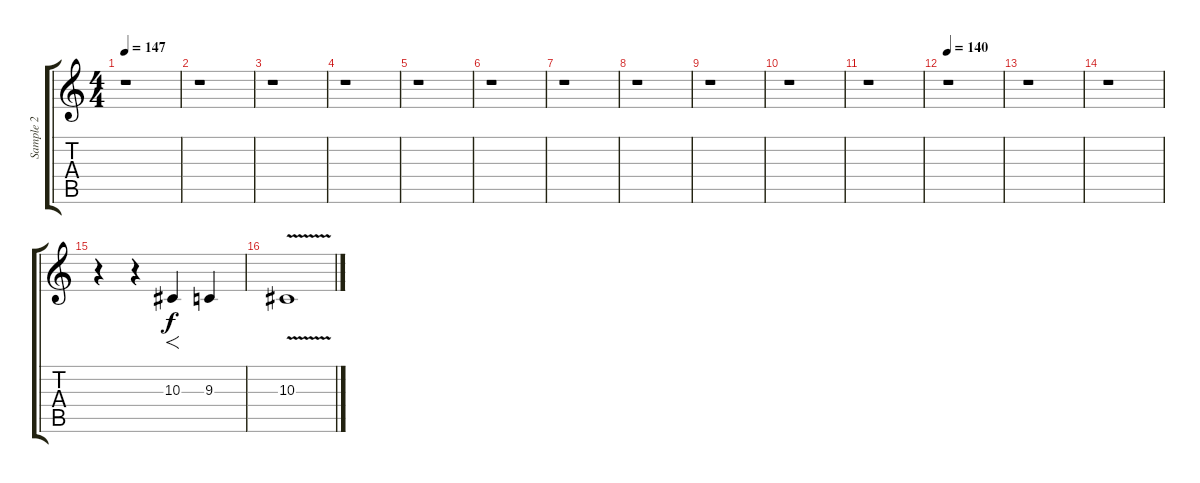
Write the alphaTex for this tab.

\track ("Sample 2" "Sample 2") {instrument violin}
\staff {score tabs}
\tuning (C4 G3 Eb3 Bb2 F2 C2) {hide}
\ts (4 4)
\tempo 147
\clef g2
\ks c
r.1{dy f} |
r.1 |
r.1 |
r.1 |
r.1 |
r.1 |
r.1 |
r.1 |
r.1 |
r.1 |
r.1 |
\tempo 140
r.1 |
r.1 |
r.1 |
r.4 r.4 10.3.4{f instrument violin} 9.3.4 |
10.3{v}.1
